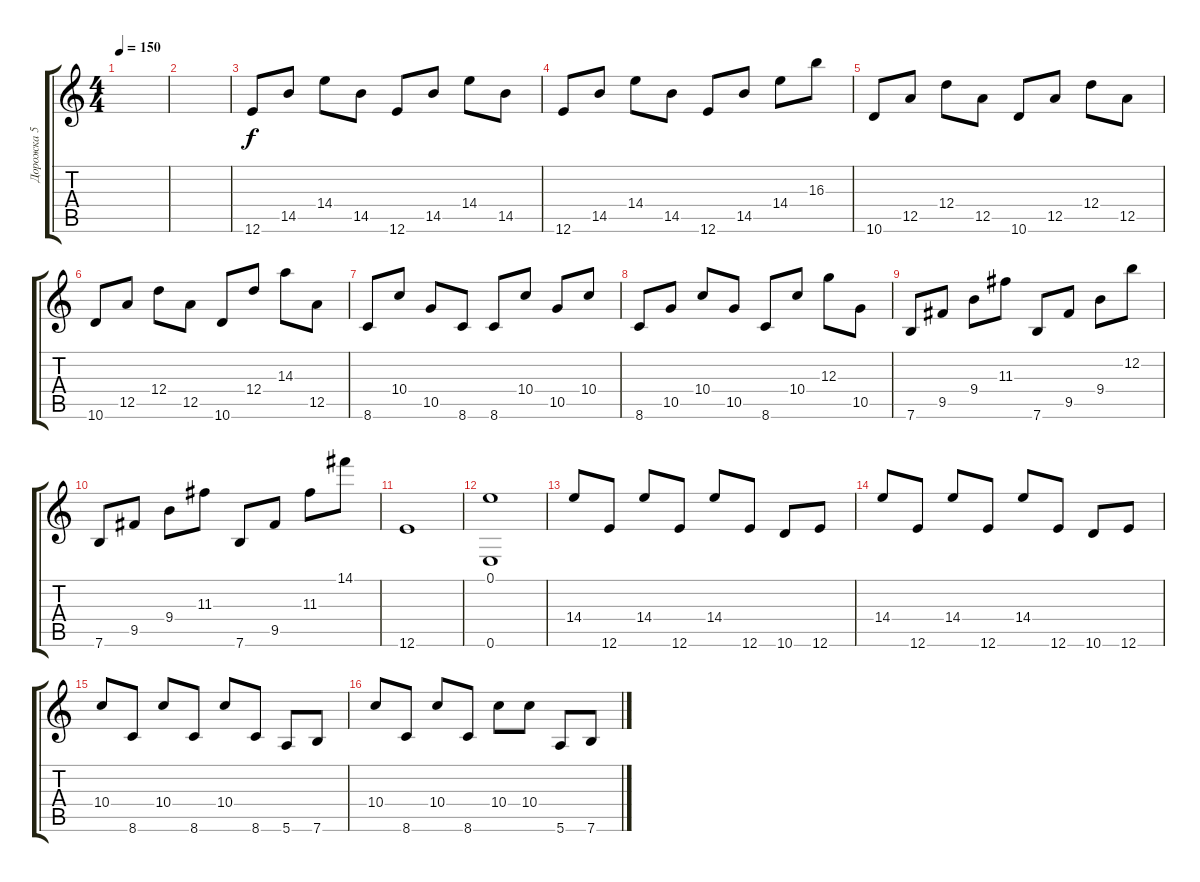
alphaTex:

\track ("Дорожка 5" "Дорожка 5") {mute instrument distortionguitar}
\staff {score tabs}
\tuning (E4 B3 G3 D3 A2 E2) {hide}
\ts (4 4)
\tempo 150
\clef g2
\ks c
|
|
12.6.8 14.5.8 14.4.8 14.5.8 12.6.8 14.5.8 14.4.8 14.5.8 |
12.6.8 14.5.8 14.4.8 14.5.8 12.6.8 14.5.8 14.4.8 16.3.8 |
10.6.8 12.5.8 12.4.8 12.5.8 10.6.8 12.5.8 12.4.8 12.5.8 |
10.6.8 12.5.8 12.4.8 12.5.8 10.6.8 12.4.8 14.3.8 12.5.8 |
8.6.8 10.4.8 10.5.8 8.6.8 8.6.8 10.4.8 10.5.8 10.4.8 |
8.6.8 10.5.8 10.4.8 10.5.8 8.6.8 10.4.8 12.3.8 10.5.8 |
7.6.8 9.5.8 9.4.8 11.3.8 7.6.8 9.5.8 9.4.8 12.2.8 |
7.6.8 9.5.8 9.4.8 11.3.8 7.6.8 9.5.8 11.3.8 14.1.8 |
12.6.1 |
(0.1 0.6).1 |
14.4.8{volume 6} 12.6.8 14.4.8 12.6.8 14.4.8 12.6.8 10.6.8 12.6.8 |
14.4.8 12.6.8 14.4.8 12.6.8 14.4.8 12.6.8 10.6.8 12.6.8 |
10.4.8 8.6.8 10.4.8 8.6.8 10.4.8 8.6.8 5.6.8 7.6.8 |
10.4.8 8.6.8 10.4.8 8.6.8 10.4.8 10.4.8 5.6.8 7.6.8
